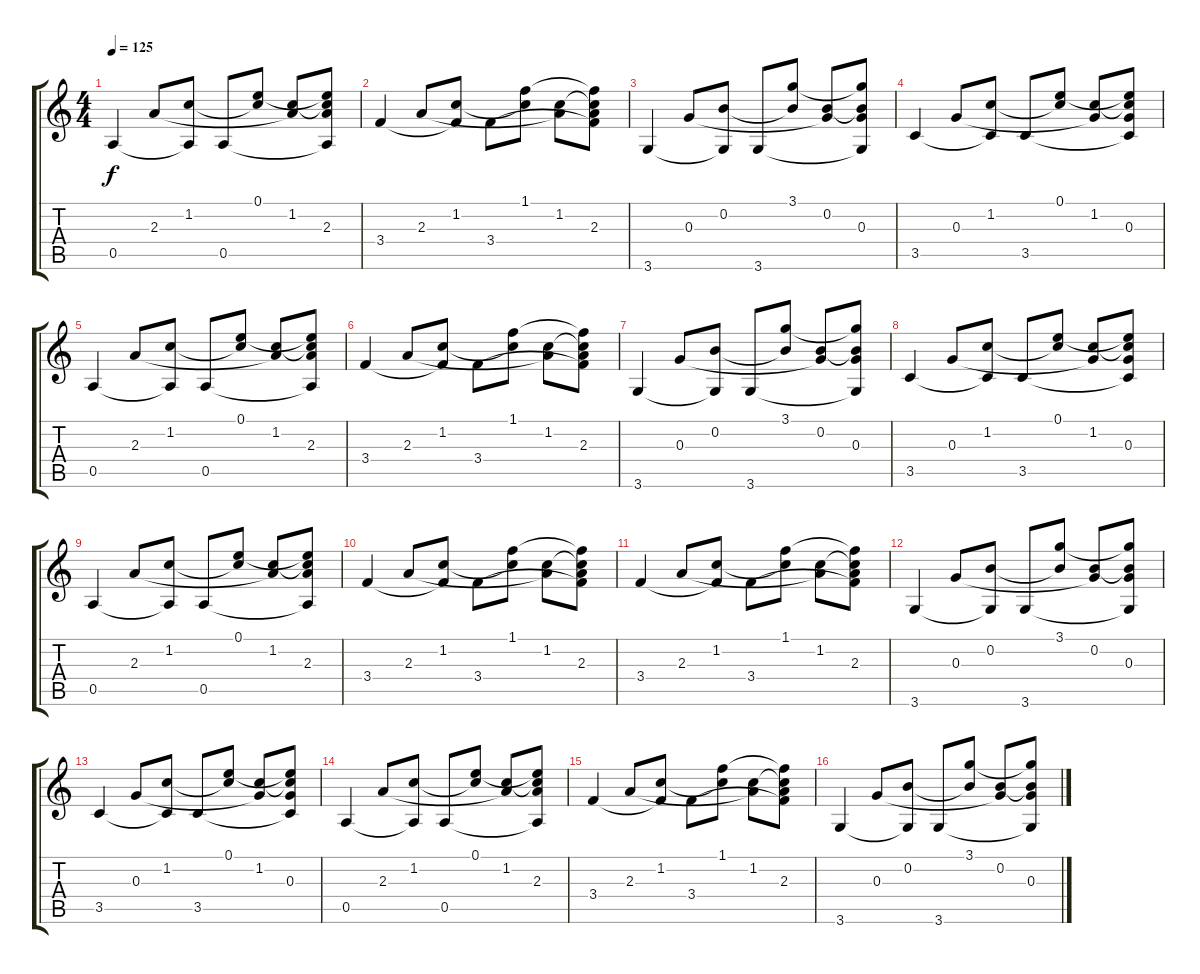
\track "" {instrument acousticguitarsteel}
\staff {score tabs}
\tuning (E4 B3 G3 D3 A2 E2) {hide}
\ts (4 4)
\tempo 125
\clef g2
\ks c
0.5.4{dy f} 2.3.8 (1.2 0.5{t}).8 0.5.8 (0.1 1.2{t}).8 (1.2 2.3{t}).8 (0.1{t} 1.2{t} 2.3 0.5{t}).8 |
3.4.4 2.3.8 (1.2 3.4{t}).8 3.4.8 (1.1 1.2{t}).8 (1.2 2.3{t}).8 (1.1{t} 1.2{t} 2.3 3.4{t}).8 |
3.6.4 0.3.8 (0.2 3.6{t}).8 3.6.8 (3.1 0.2{t}).8 (0.2 0.3{t}).8 (3.1{t} 0.2{t} 0.3 3.6{t}).8 |
3.5.4{txt ""} 0.3.8 (1.2 3.5{t}).8 3.5.8 (0.1 1.2{t}).8 (1.2 0.3{t}).8 (0.1{t} 1.2{t} 0.3 3.5{t}).8 |
0.5.4 2.3.8 (1.2 0.5{t}).8 0.5.8 (0.1 1.2{t}).8 (1.2 2.3{t}).8 (0.1{t} 1.2{t} 2.3 0.5{t}).8 |
3.4.4 2.3.8 (1.2 3.4{t}).8 3.4.8 (1.1 1.2{t}).8 (1.2 2.3{t}).8 (1.1{t} 1.2{t} 2.3 3.4{t}).8 |
3.6.4 0.3.8 (0.2 3.6{t}).8 3.6.8 (3.1 0.2{t}).8 (0.2 0.3{t}).8 (3.1{t} 0.2{t} 0.3 3.6{t}).8 |
3.5.4{txt ""} 0.3.8 (1.2 3.5{t}).8 3.5.8 (0.1 1.2{t}).8 (1.2 0.3{t}).8 (0.1{t} 1.2{t} 0.3 3.5{t}).8 |
0.5.4 2.3.8 (1.2 0.5{t}).8 0.5.8 (0.1 1.2{t}).8 (1.2 2.3{t}).8 (0.1{t} 1.2{t} 2.3 0.5{t}).8 |
3.4.4 2.3.8 (1.2 3.4{t}).8 3.4.8 (1.1 1.2{t}).8 (1.2 2.3{t}).8 (1.1{t} 1.2{t} 2.3 3.4{t}).8 |
3.4.4 2.3.8 (1.2 3.4{t}).8 3.4.8 (1.1 1.2{t}).8 (1.2 2.3{t}).8 (1.1{t} 1.2{t} 2.3 3.4{t}).8 |
3.6.4 0.3.8 (0.2 3.6{t}).8 3.6.8 (3.1 0.2{t}).8 (0.2 0.3{t}).8 (3.1{t} 0.2{t} 0.3 3.6{t}).8 |
3.5.4{txt ""} 0.3.8 (1.2 3.5{t}).8 3.5.8 (0.1 1.2{t}).8 (1.2 0.3{t}).8 (0.1{t} 1.2{t} 0.3 3.5{t}).8 |
0.5.4 2.3.8 (1.2 0.5{t}).8 0.5.8 (0.1 1.2{t}).8 (1.2 2.3{t}).8 (0.1{t} 1.2{t} 2.3 0.5{t}).8 |
3.4.4 2.3.8 (1.2 3.4{t}).8 3.4.8 (1.1 1.2{t}).8 (1.2 2.3{t}).8 (1.1{t} 1.2{t} 2.3 3.4{t}).8 |
3.6.4 0.3.8 (0.2 3.6{t}).8 3.6.8 (3.1 0.2{t}).8 (0.2 0.3{t}).8 (3.1{t} 0.2{t} 0.3 3.6{t}).8
